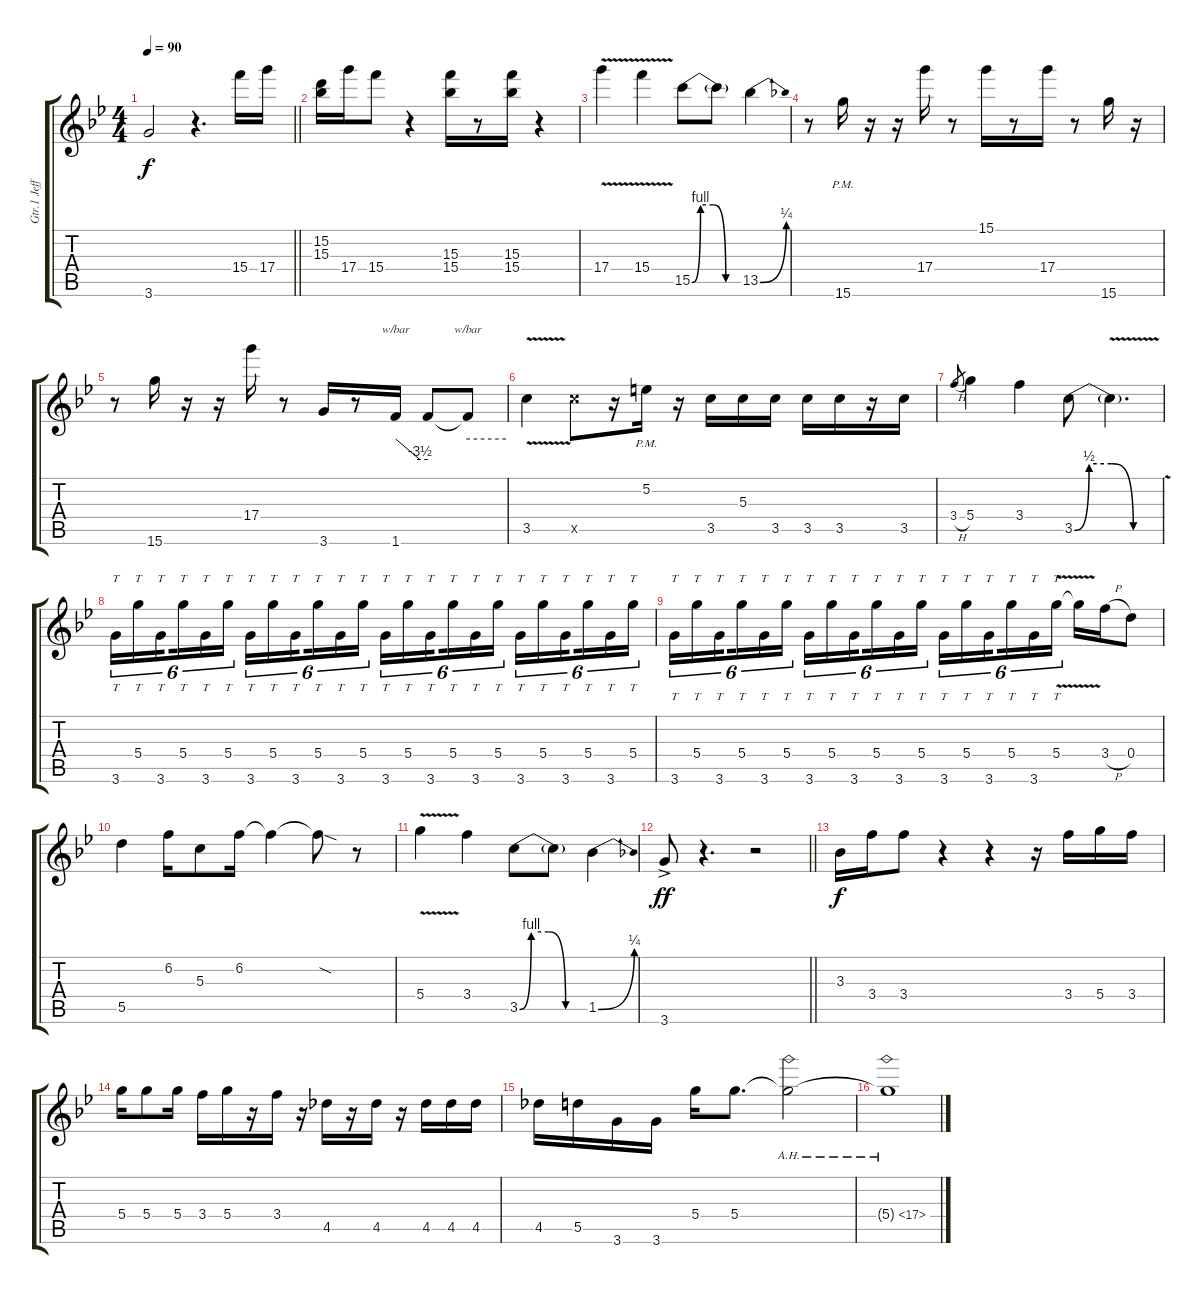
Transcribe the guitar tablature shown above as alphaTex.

\track ("Gtr.1 Jeff Beck (Distortion Gtr.)" "Gtr.1 Jeff") {instrument distortionguitar}
\staff {score tabs}
\tuning (E4 B3 G3 D4 A3 E3) {hide}
\ts (4 4)
\tempo 90
\clef g2
\barLineRight lightlight
\ks bb
3.6{t}.2{dy f} r.4{d} 15.4.16 17.4.16 |
(15.2 15.3).16 17.4.16 15.4.8 r.4 (15.3 15.4).16 r.8 (15.3 15.4).16 r.4 |
17.4{v}.4 15.4{v}.4 15.5{be (custom 0 0 10 4 25 4 40 0 60 0)}.8 15.5{t}.8 13.5{be (bend 0 0 60 1)}.4 |
r.8 15.6{pm}.16 r.16 r.16 17.4.16 r.8 15.1.16 r.8 17.4.16 r.8 15.6.16 r.16 |
r.8 15.6.16 r.16 r.16 17.4.16 r.8 3.6.16 r.8 1.6.16{tbe (custom default 0 0 45 -14 60 -14)} 1.6{t}.8 1.6{t}.8{tbe (hold default 0 0 60 0)} |
3.5{v}.4 3.5{x}.8 r.16 5.2{pm}.16 r.16 3.5.16 5.3.16 3.5.16 3.5.16 3.5.16 r.16 3.5.16 |
3.4{h}.8{gr} 5.4.4 3.4.4 3.5{be (custom 0 0 10 2 25 2 40 0 60 0)}.8 3.5{v t}.4{d} |
3.6.16{tt tu (6 4)} 5.4.16{tt tu (6 4)} 3.6.16{tt tu (6 4) beam splitsecondary} 5.4.16{tt tu (6 4)} 3.6.16{tt tu (6 4)} 5.4.16{tt tu (6 4)} 3.6.16{tt tu (6 4)} 5.4.16{tt tu (6 4)} 3.6.16{tt tu (6 4) beam splitsecondary} 5.4.16{tt tu (6 4)} 3.6.16{tt tu (6 4)} 5.4.16{tt tu (6 4)} 3.6.16{tt tu (6 4)} 5.4.16{tt tu (6 4)} 3.6.16{tt tu (6 4) beam splitsecondary} 5.4.16{tt tu (6 4)} 3.6.16{tt tu (6 4)} 5.4.16{tt tu (6 4)} 3.6.16{tt tu (6 4)} 5.4.16{tt tu (6 4)} 3.6.16{tt tu (6 4) beam splitsecondary} 5.4.16{tt tu (6 4)} 3.6.16{tt tu (6 4)} 5.4.16{tt tu (6 4)} |
3.6.16{tt tu (6 4)} 5.4.16{tt tu (6 4)} 3.6.16{tt tu (6 4) beam splitsecondary} 5.4.16{tt tu (6 4)} 3.6.16{tt tu (6 4)} 5.4.16{tt tu (6 4)} 3.6.16{tt tu (6 4)} 5.4.16{tt tu (6 4)} 3.6.16{tt tu (6 4) beam splitsecondary} 5.4.16{tt tu (6 4)} 3.6.16{tt tu (6 4)} 5.4.16{tt tu (6 4)} 3.6.16{tt tu (6 4)} 5.4.16{tt tu (6 4)} 3.6.16{tt tu (6 4) beam splitsecondary} 5.4.16{tt tu (6 4)} 3.6.16{tt tu (6 4)} 5.4{v}.16{tt tu (6 4)} 5.4{v t}.16 3.4{h}.16 0.4.8 |
5.5.4 6.2.16 5.3.8 6.2.16 6.2{t}.4 6.2{sod t}.8 r.8 |
5.4{v}.4 3.4.4 3.5{be (custom 0 0 10 4 25 4 40 0 60 0)}.8 3.5{t}.8 1.5{be (bend 0 0 60 1)}.4 |
\barLineRight lightlight
3.6{ac}.8{dy ff} r.4{d} r.2 |
3.3.16{dy f} 3.4.16 3.4.8 r.4 r.4 r.16 3.4.16 5.4.16 3.4.16 |
5.4.16 5.4.8 5.4.16 3.4.16 5.4.16 r.16 3.4.16 r.16 4.5.16 r.16 4.5.16 r.16 4.5.16 4.5.16 4.5.16 |
4.5.16 5.5.16 3.6.16 3.6.16 5.4.16 5.4.8{d} 5.4{ah 12 t}.2 |
5.4{ah 12 t}.1
